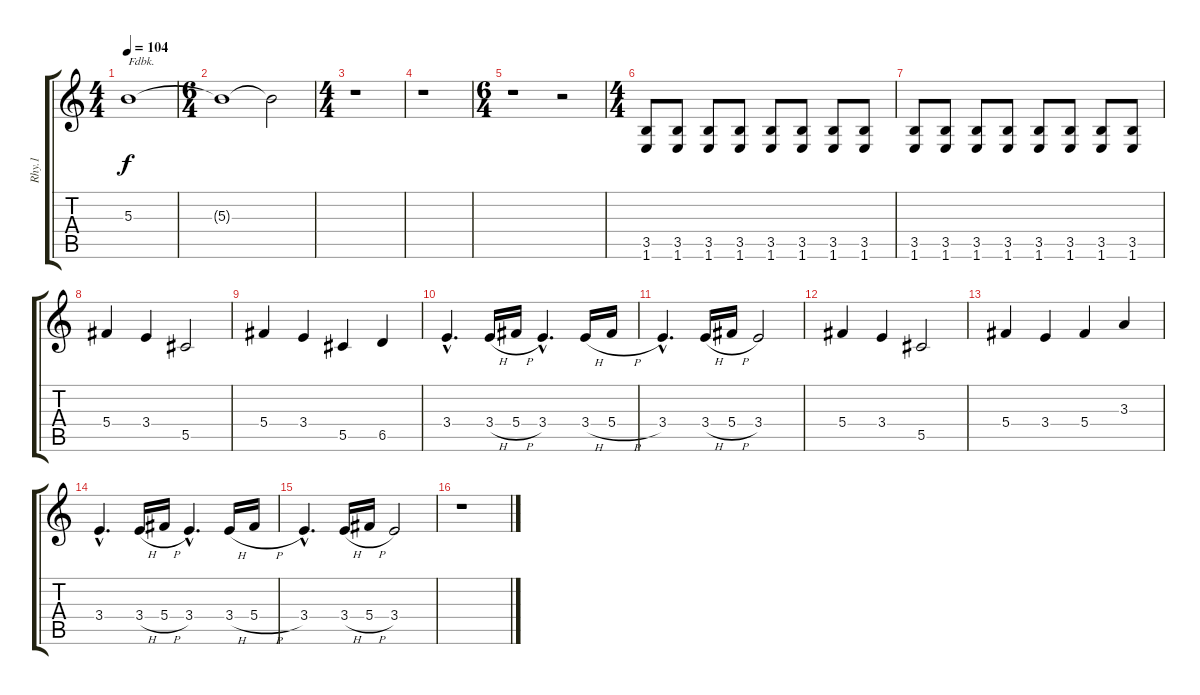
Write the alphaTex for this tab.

\track ("Rhy.1" "Rhy.1") {instrument distortionguitar}
\staff {score tabs}
\tuning (Eb4 Bb3 Gb3 Db3 Ab2 Eb2) {hide}
\ts (4 4)
\tempo 104
\clef g2
\ks c
5.3{t}.1{txt "Fdbk." dy f} |
\ts (6 4)
5.3{t}.1 5.3{t}.2 |
\ts (4 4)
r.1 |
r.1 |
\ts (6 4)
r.1 r.2 |
\ts (4 4)
(3.5 1.6).8 (3.5 1.6).8 (3.5 1.6).8 (3.5 1.6).8 (3.5 1.6).8 (3.5 1.6).8 (3.5 1.6).8 (3.5 1.6).8 |
(3.5 1.6).8 (3.5 1.6).8 (3.5 1.6).8 (3.5 1.6).8 (3.5 1.6).8 (3.5 1.6).8 (3.5 1.6).8 (3.5 1.6).8 |
5.4.4 3.4.4 5.5.2 |
5.4.4 3.4.4 5.5.4 6.5.4 |
3.4{hac}.4{d} 3.4{h}.16 5.4{h}.16 3.4{hac}.4{d} 3.4{h}.16 5.4{h}.16 |
3.4{hac}.4{d} 3.4{h}.16 5.4{h}.16 3.4.2 |
5.4.4 3.4.4 5.5.2 |
5.4.4 3.4.4 5.4.4 3.3.4 |
3.4{hac}.4{d} 3.4{h}.16 5.4{h}.16 3.4{hac}.4{d} 3.4{h}.16 5.4{h}.16 |
3.4{hac}.4{d} 3.4{h}.16 5.4{h}.16 3.4.2 |
r.1
